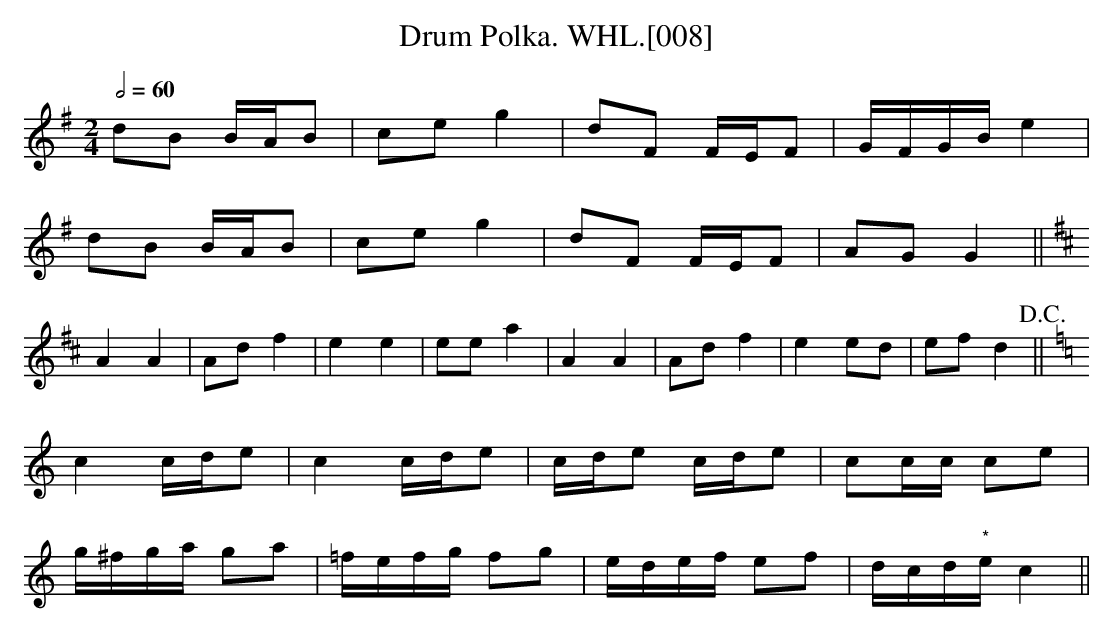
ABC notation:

X:1
T:Drum Polka. WHL.[008]
M:2/4
L:1/8
Q:2/4=60
K:G
dB B/A/B | ce g2 | dF F/E/F | G/F/G/B/ e2 |
dB B/A/B | ce g2 | dF F/E/F | AG G2 ||
K:D
A2 A2 | Ad f2 | e2 e2 | ee a2 |A2 A2 | Ad f2 | e2 ed | ef d2 !D.C.!||
K:C
c2 c/d/e | c2 c/d/e | c/d/e c/d/e | cc/c/ ce |
g/^f/g/a/ ga | =f/e/f/g/ fg | e/d/e/f/ ef | d/c/d/"*"e/ c2 ||
